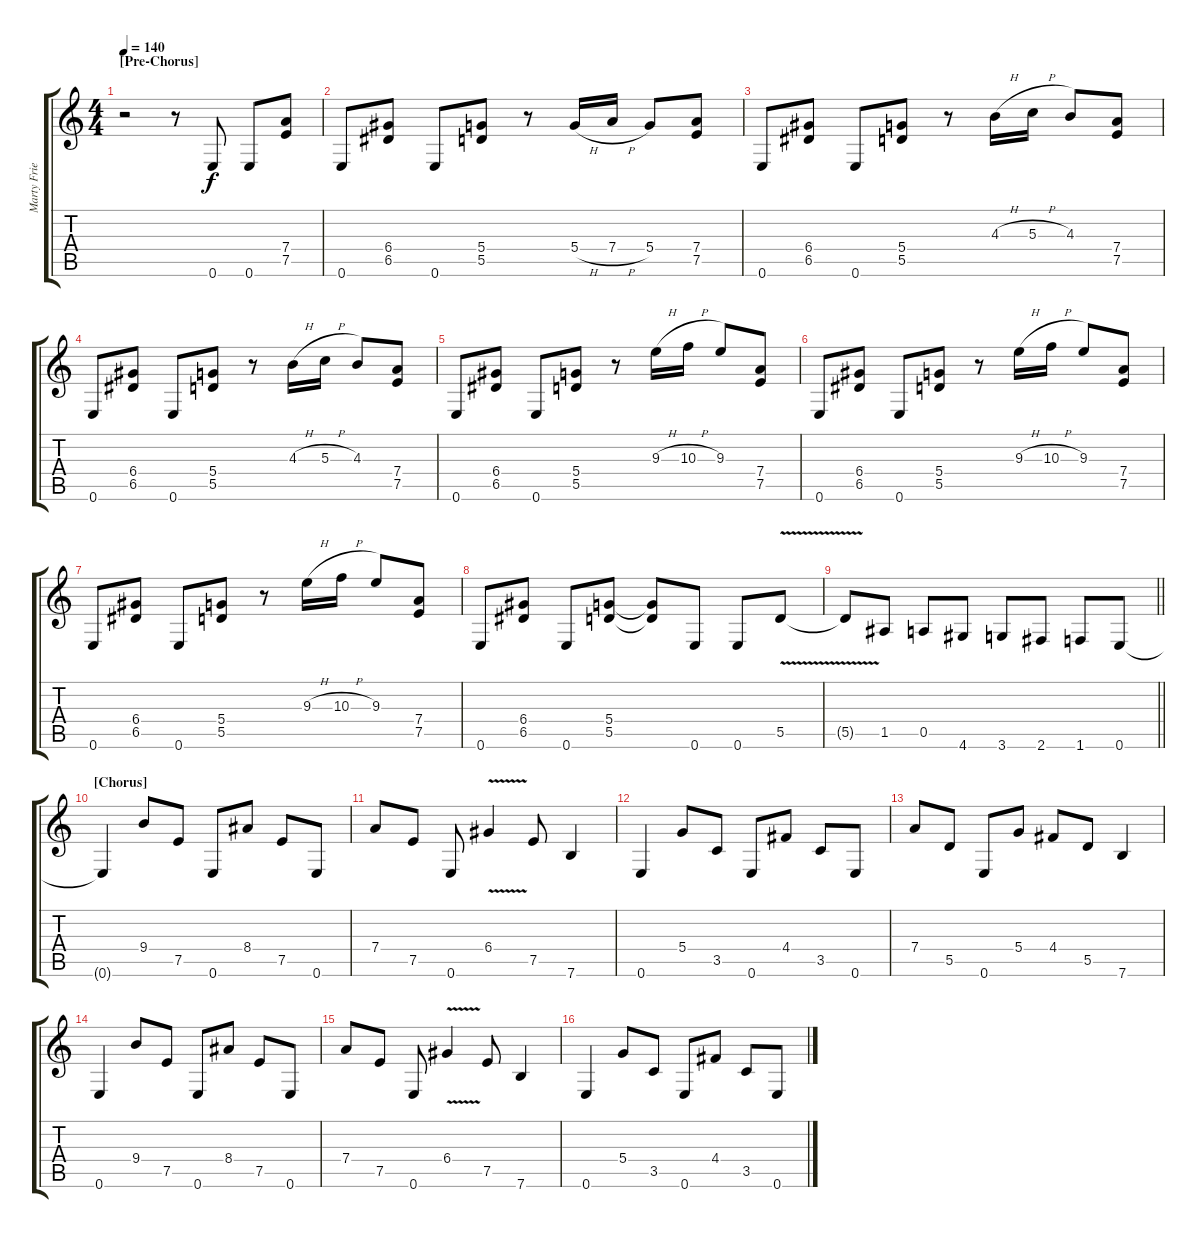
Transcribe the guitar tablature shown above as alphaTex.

\track ("Marty Friedman" "Marty Frie") {instrument distortionguitar}
\staff {score tabs}
\tuning (E4 B3 G3 D3 A2 E2) {hide}
\ts (4 4)
\section ("" "[Pre-Chorus]")
\tempo 140
\clef g2
\ks c
r.2{dy f} r.8 0.6.8 0.6.8 (7.4 7.5).8 |
0.6.8 (6.4 6.5).8 0.6.8 (5.4 5.5).8 r.8 5.4{h}.16 7.4{h}.16 5.4.8 (7.4 7.5).8 |
0.6.8 (6.4 6.5).8 0.6.8 (5.4 5.5).8 r.8 4.3{h}.16 5.3{h}.16 4.3.8 (7.4 7.5).8 |
0.6.8 (6.4 6.5).8 0.6.8 (5.4 5.5).8 r.8 4.3{h}.16 5.3{h}.16 4.3.8 (7.4 7.5).8 |
0.6.8 (6.4 6.5).8 0.6.8 (5.4 5.5).8 r.8 9.3{h}.16 10.3{h}.16 9.3.8 (7.4 7.5).8 |
0.6.8 (6.4 6.5).8 0.6.8 (5.4 5.5).8 r.8 9.3{h}.16 10.3{h}.16 9.3.8 (7.4 7.5).8 |
0.6.8 (6.4 6.5).8 0.6.8 (5.4 5.5).8 r.8 9.3{h}.16 10.3{h}.16 9.3.8 (7.4 7.5).8 |
0.6.8 (6.4 6.5).8 0.6.8 (5.4 5.5).8 (5.4{t} 5.5{t}).8 0.6.8 0.6.8 5.5{v}.8 |
\barLineRight lightlight
5.5{t}.8 1.5.8 0.5.8 4.6.8 3.6.8 2.6.8 1.6.8 0.6.8 |
\section ("" "[Chorus]")
0.6{t}.4 9.4.8 7.5.8 0.6.8 8.4.8 7.5.8 0.6.8 |
7.4.8 7.5.8 0.6.8 6.4{v}.4 7.5.8 7.6.4 |
0.6.4 5.4.8 3.5.8 0.6.8 4.4.8 3.5.8 0.6.8 |
7.4.8 5.5.8 0.6.8 5.4.8 4.4.8 5.5.8 7.6.4 |
0.6.4 9.4.8 7.5.8 0.6.8 8.4.8 7.5.8 0.6.8 |
7.4.8 7.5.8 0.6.8 6.4{v}.4 7.5.8 7.6.4 |
0.6.4 5.4.8 3.5.8 0.6.8 4.4.8 3.5.8 0.6.8
